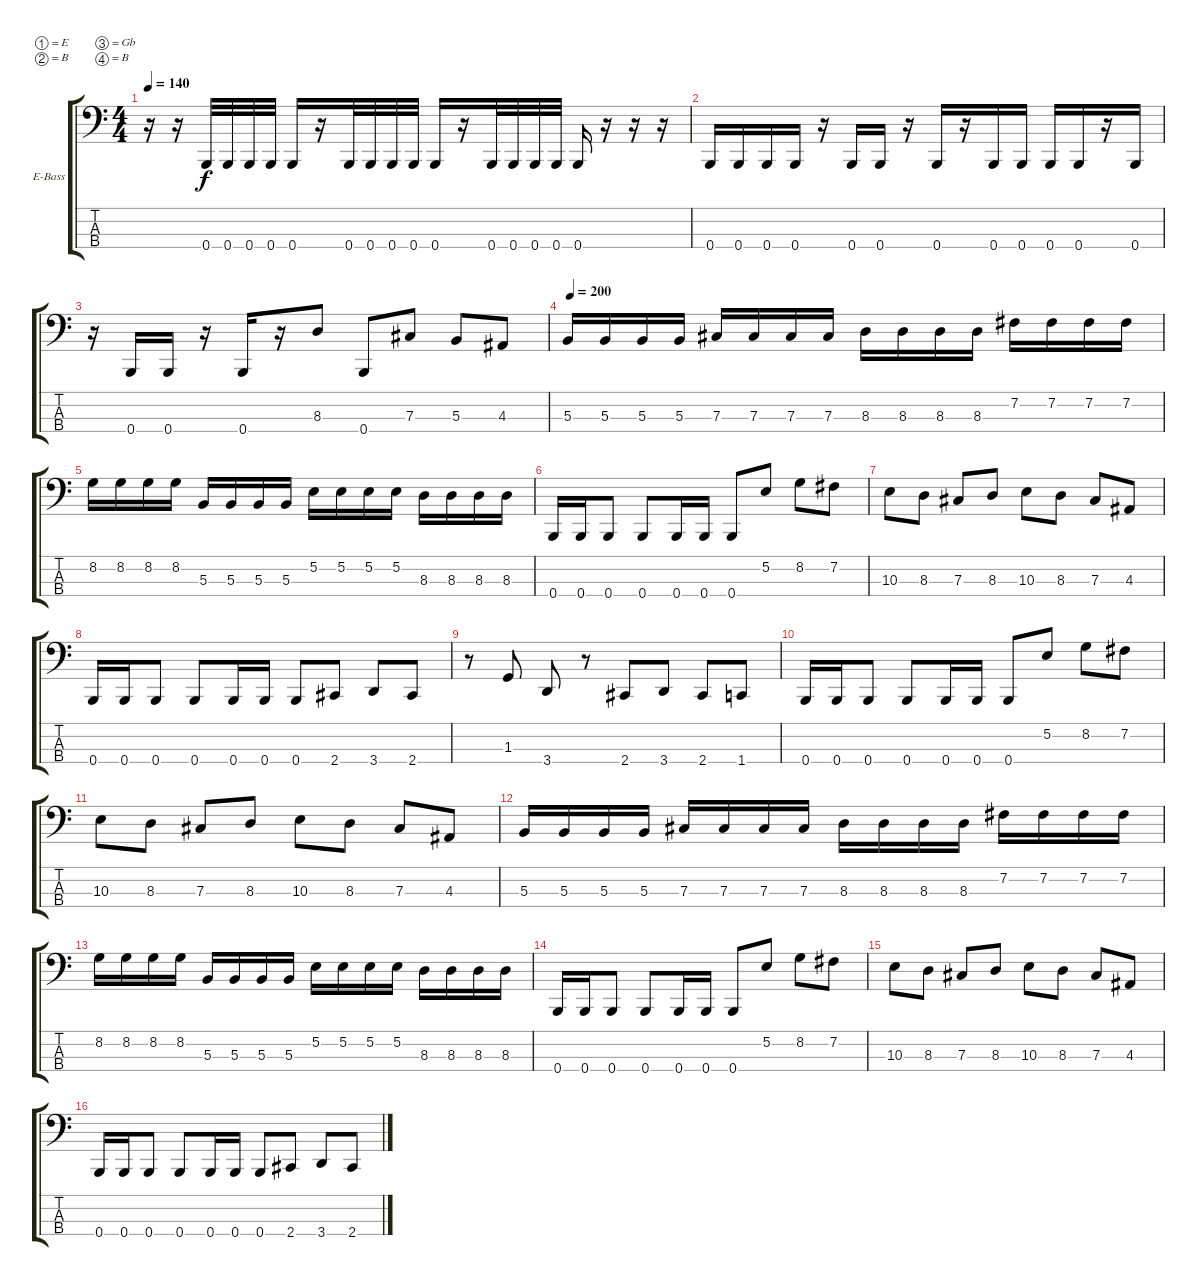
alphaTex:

\defaultSystemsLayout 4
\bracketExtendMode groupsimilarinstruments
\firstSystemTrackNameOrientation horizontal
\otherSystemsTrackNameOrientation horizontal
\track ("Electric Bass" "E-Bass") {instrument electricbassfinger}
\staff {score tabs}
\tuning (E2 B1 Gb1 B0)
\ts (4 4)
\tempo 140
\clef f4
\ks c
r.16{dy f} r.16 0.4.32 0.4.32 0.4.32 0.4.32 0.4.16 r.16 0.4.32 0.4.32 0.4.32 0.4.32 0.4.16 r.16 0.4.32 0.4.32 0.4.32 0.4.32 0.4.16 r.16 r.16 r.16 |
0.4.16 0.4.16 0.4.16 0.4.16 r.16 0.4.16 0.4.16 r.16 0.4.16 r.16 0.4.16 0.4.16 0.4.16 0.4.16 r.16 0.4.16 |
r.16 0.4.16 0.4.16 r.16 0.4.16 r.16 8.3.8 0.4.8 7.3.8 5.3.8 4.3.8 |
\tempo (200 0.00625)
5.3.16 5.3.16 5.3.16 5.3.16 7.3.16 7.3.16 7.3.16 7.3.16 8.3.16 8.3.16 8.3.16 8.3.16 7.2.16 7.2.16 7.2.16 7.2.16 |
8.2.16 8.2.16 8.2.16 8.2.16 5.3.16 5.3.16 5.3.16 5.3.16 5.2.16 5.2.16 5.2.16 5.2.16 8.3.16 8.3.16 8.3.16 8.3.16 |
0.4.16 0.4.16 0.4.8 0.4.8 0.4.16 0.4.16 0.4.8 5.2.8 8.2.8 7.2.8 |
10.3.8 8.3.8 7.3.8 8.3.8 10.3.8 8.3.8 7.3.8 4.3.8 |
0.4.16 0.4.16 0.4.8 0.4.8 0.4.16 0.4.16 0.4.8 2.4.8 3.4.8 2.4.8 |
r.8 1.3.8 3.4.8 r.8 2.4.8 3.4.8 2.4.8 1.4.8 |
0.4.16 0.4.16 0.4.8 0.4.8 0.4.16 0.4.16 0.4.8 5.2.8 8.2.8 7.2.8 |
10.3.8 8.3.8 7.3.8 8.3.8 10.3.8 8.3.8 7.3.8 4.3.8 |
5.3.16 5.3.16 5.3.16 5.3.16 7.3.16 7.3.16 7.3.16 7.3.16 8.3.16 8.3.16 8.3.16 8.3.16 7.2.16 7.2.16 7.2.16 7.2.16 |
8.2.16 8.2.16 8.2.16 8.2.16 5.3.16 5.3.16 5.3.16 5.3.16 5.2.16 5.2.16 5.2.16 5.2.16 8.3.16 8.3.16 8.3.16 8.3.16 |
0.4.16 0.4.16 0.4.8 0.4.8 0.4.16 0.4.16 0.4.8 5.2.8 8.2.8 7.2.8 |
10.3.8 8.3.8 7.3.8 8.3.8 10.3.8 8.3.8 7.3.8 4.3.8 |
0.4.16 0.4.16 0.4.8 0.4.8 0.4.16 0.4.16 0.4.8 2.4.8 3.4.8 2.4.8
